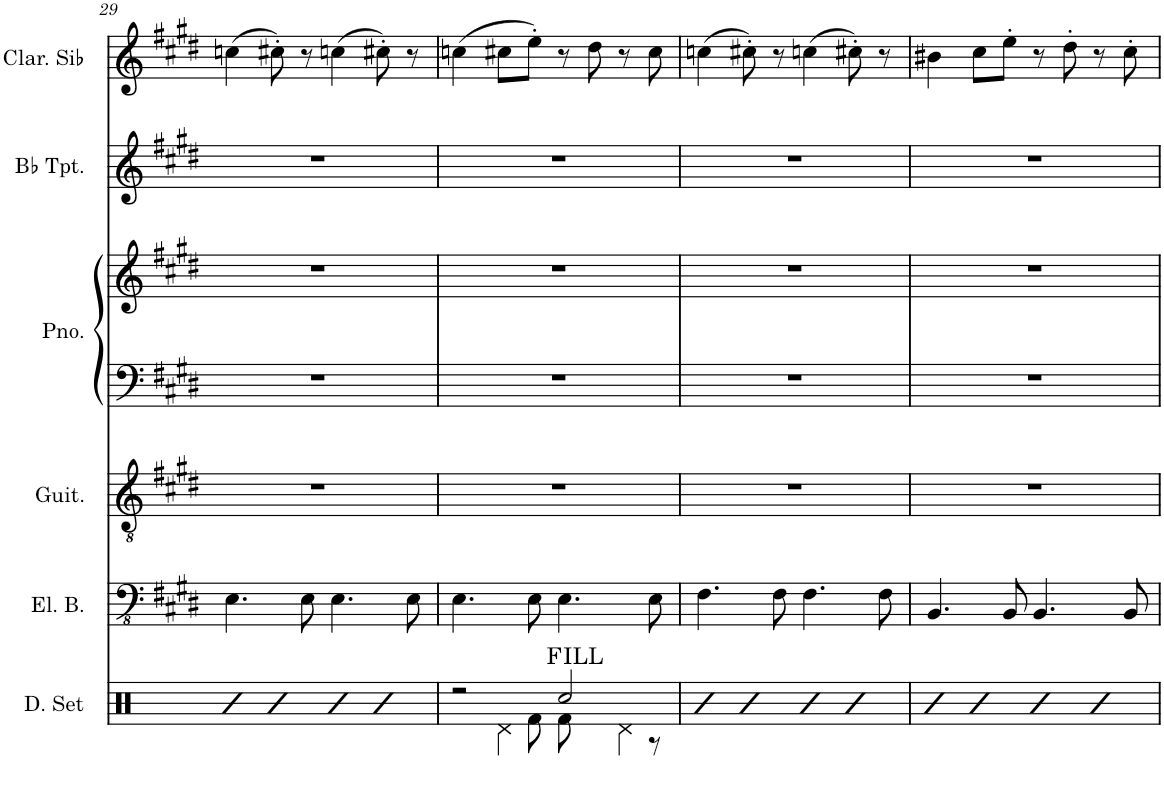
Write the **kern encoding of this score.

**kern	**kern
*part2	*part1
*staff2	*staff1
*I"Electric Bass	*I"Clarinette en Sib
*I'El. B.	*I'Clar. Sib
!!LO:PB:g=z
*clefFv4	*clefG2
*	*ITrd1c2
*k[f#c#g#d#]	*k[f#c#g#d#]
*M4/4	*M4/4
=29	=29
4.EE\	(4ccn\
.	8cc#X'\)
8EE\	8r
4.EE\	(4ccn\
.	8cc#X'\)
8EE\	8r
=30	=30
4.EE\	(4ccn\
.	8cc#X\L
8EE\	8ee'\J)
4.EE\	8r
.	8dd#\
.	8r
8EE\	8cc#\
=31	=31
4.FF#\	(4ccn\
.	8cc#X'\)
8FF#\	8r
4.FF#\	(4ccn\
.	8cc#X'\)
8FF#\	8r
=32	=32
4.BBB/	4b#X\
.	8cc#\L
8BBB/	8ee'\J
4.BBB/	8r
.	8dd#'\
.	8r
8BBB/	8cc#'\
=	=
*-	*-
